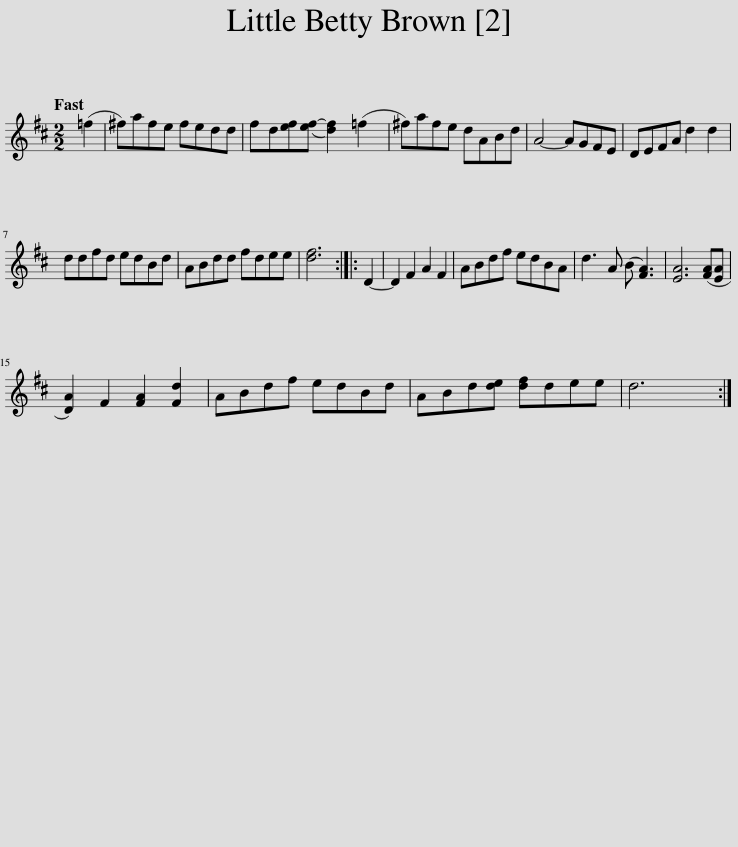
X:1
L:1/8
Q:1/4=120
M:2/2
I:linebreak $
K:D
V:1 treble
V:1
 (=f2 | ^f)afe fedd | fd[ef]([ef-] [df]2) (=f2 | ^f)afe dABd | A4- AGFE | %5
 DEFA d2 d2 |$ ddfd edBd | ABdd fdee | [df]6 :: D2- | %10
 D2 F2 A2 F2 | ABdf edBA | d3 A (B [FA]3) | [EA]6 ([FA][EA] |$ [DA]2) F2 [FA]2 [Fd]2 | %15
 ABdf edBd | ABd[de] [df]dee | d6 :| %18
